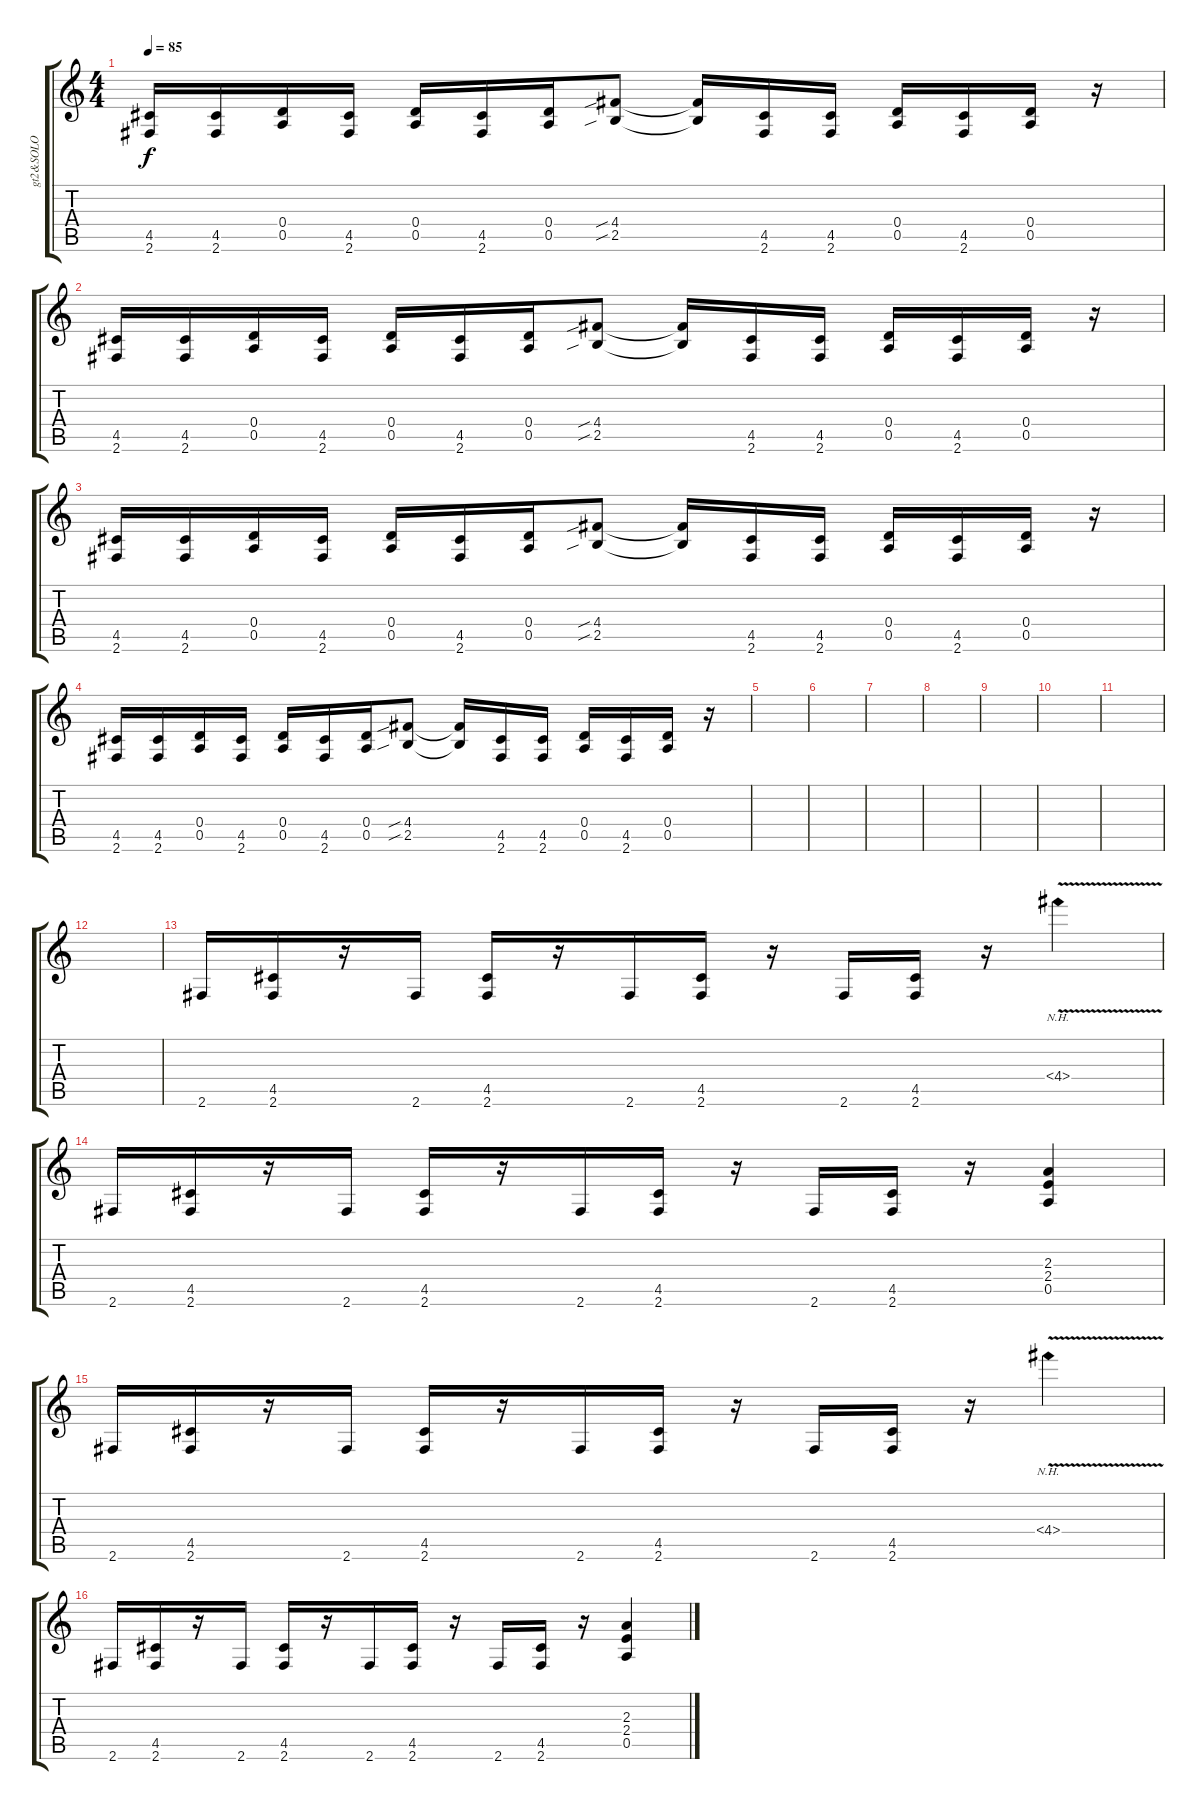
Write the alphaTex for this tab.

\track ("gt2&SOLO" "gt2&SOLO") {instrument distortionguitar}
\staff {score tabs}
\tuning (E4 B3 G3 D3 A2 E2) {hide}
\ts (4 4)
\tempo 85
\clef g2
\ks c
(4.5 2.6).16{dy f} (4.5 2.6).16 (0.4 0.5).16 (4.5 2.6).16 (0.4 0.5).16 (4.5 2.6).16 (0.4 0.5).16 (4.4{sib} 2.5{sib}).8 (4.4{t} 2.5{t}).16 (4.5 2.6).16 (4.5 2.6).16 (0.4 0.5).16 (4.5 2.6).16 (0.4 0.5).16 r.16 |
(4.5 2.6).16 (4.5 2.6).16 (0.4 0.5).16 (4.5 2.6).16 (0.4 0.5).16 (4.5 2.6).16 (0.4 0.5).16 (4.4{sib} 2.5{sib}).8 (4.4{t} 2.5{t}).16 (4.5 2.6).16 (4.5 2.6).16 (0.4 0.5).16 (4.5 2.6).16 (0.4 0.5).16 r.16 |
(4.5 2.6).16 (4.5 2.6).16 (0.4 0.5).16 (4.5 2.6).16 (0.4 0.5).16 (4.5 2.6).16 (0.4 0.5).16 (4.4{sib} 2.5{sib}).8 (4.4{t} 2.5{t}).16 (4.5 2.6).16 (4.5 2.6).16 (0.4 0.5).16 (4.5 2.6).16 (0.4 0.5).16 r.16 |
(4.5 2.6).16 (4.5 2.6).16 (0.4 0.5).16 (4.5 2.6).16 (0.4 0.5).16 (4.5 2.6).16 (0.4 0.5).16 (4.4{sib} 2.5{sib}).8 (4.4{t} 2.5{t}).16 (4.5 2.6).16 (4.5 2.6).16 (0.4 0.5).16 (4.5 2.6).16 (0.4 0.5).16 r.16 |
|
|
|
|
|
|
|
|
2.6.16 (4.5 2.6).16 r.16 2.6.16 (4.5 2.6).16 r.16 2.6.16 (4.5 2.6).16 r.16 2.6.16 (4.5 2.6).16 r.16 4.4{nh v}.4 |
2.6.16 (4.5 2.6).16 r.16 2.6.16 (4.5 2.6).16 r.16 2.6.16 (4.5 2.6).16 r.16 2.6.16 (4.5 2.6).16 r.16 (2.3 2.4 0.5).4 |
2.6.16 (4.5 2.6).16 r.16 2.6.16 (4.5 2.6).16 r.16 2.6.16 (4.5 2.6).16 r.16 2.6.16 (4.5 2.6).16 r.16 4.4{nh v}.4 |
2.6.16 (4.5 2.6).16 r.16 2.6.16 (4.5 2.6).16 r.16 2.6.16 (4.5 2.6).16 r.16 2.6.16 (4.5 2.6).16 r.16 (2.3 2.4 0.5).4
